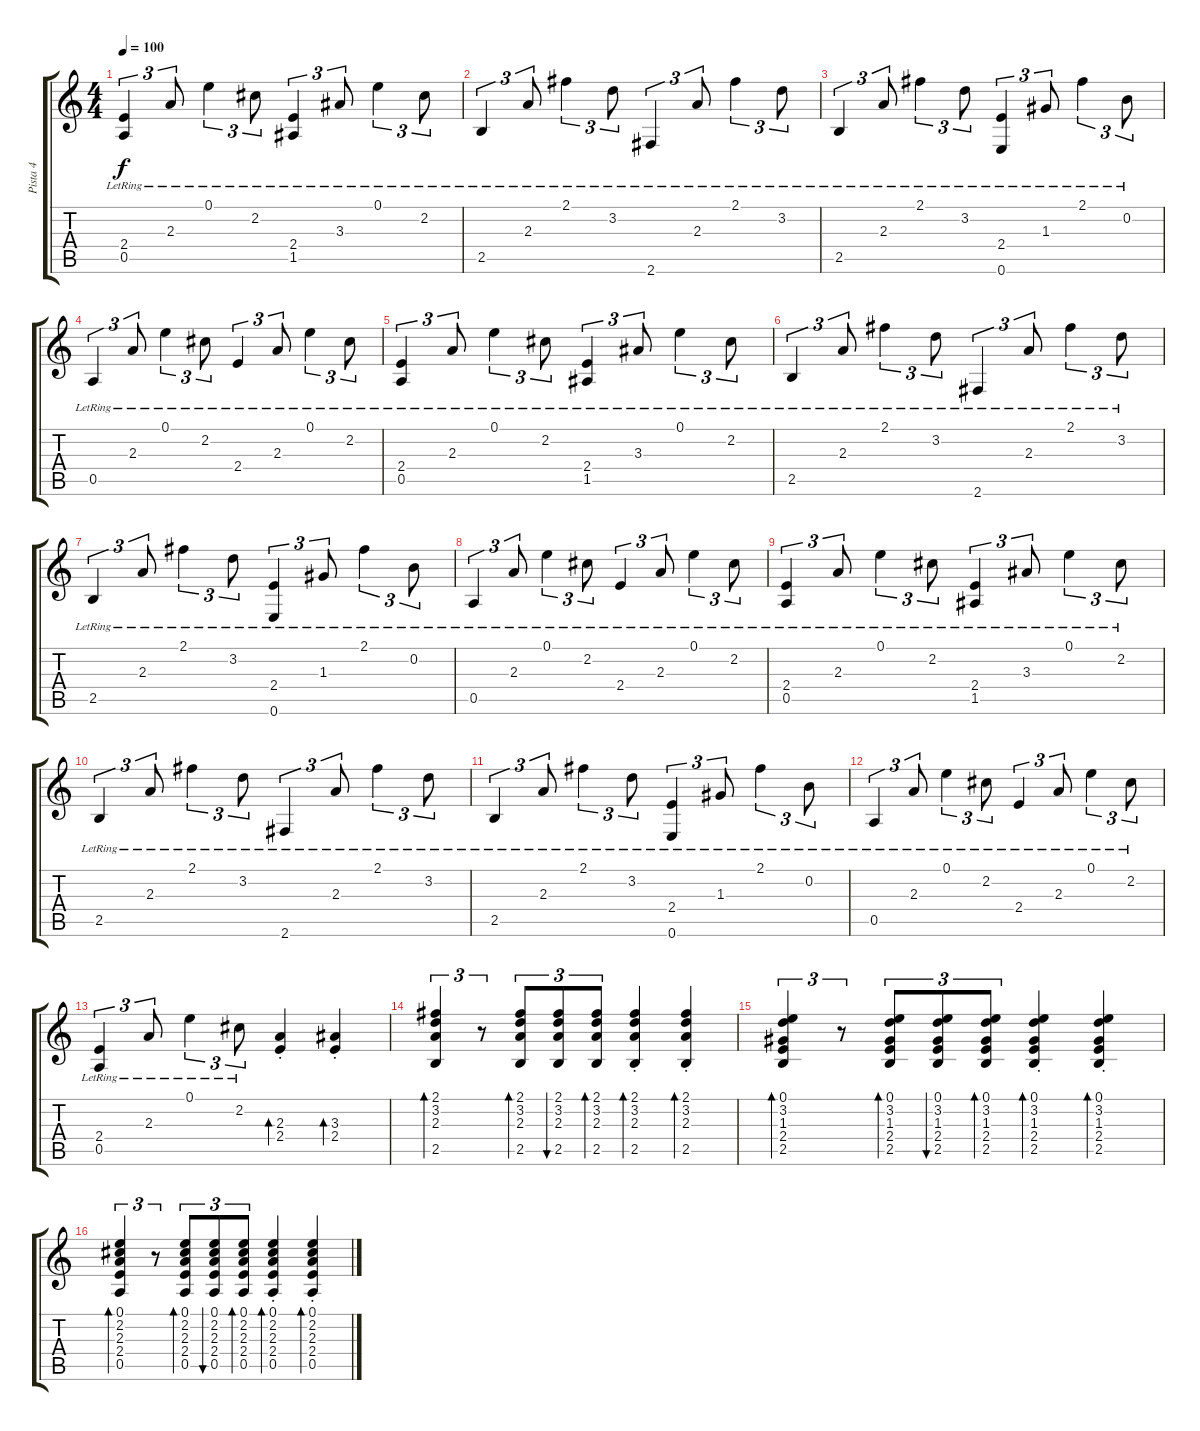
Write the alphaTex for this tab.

\track ("Pista 4" "Pista 4") {instrument acousticguitarsteel}
\staff {score tabs}
\tuning (E4 B3 G3 D3 A2 E2) {hide}
\ts (4 4)
\tempo 100
\clef g2
\ks c
(2.4{lr} 0.5{lr}).4{tu (3 2) dy f} 2.3{lr}.8{tu (3 2)} 0.1{lr}.4{tu (3 2)} 2.2{lr}.8{tu (3 2)} (2.4{lr} 1.5{lr}).4{tu (3 2)} 3.3{lr}.8{tu (3 2)} 0.1{lr}.4{tu (3 2)} 2.2{lr}.8{tu (3 2)} |
2.5{lr}.4{tu (3 2)} 2.3{lr}.8{tu (3 2)} 2.1{lr}.4{tu (3 2)} 3.2{lr}.8{tu (3 2)} 2.6{lr}.4{tu (3 2)} 2.3{lr}.8{tu (3 2)} 2.1{lr}.4{tu (3 2)} 3.2{lr}.8{tu (3 2)} |
2.5{lr}.4{tu (3 2)} 2.3{lr}.8{tu (3 2)} 2.1{lr}.4{tu (3 2)} 3.2{lr}.8{tu (3 2)} (2.4{lr} 0.6{lr}).4{tu (3 2)} 1.3{lr}.8{tu (3 2)} 2.1{lr}.4{tu (3 2)} 0.2{lr}.8{tu (3 2)} |
0.5{lr}.4{tu (3 2)} 2.3{lr}.8{tu (3 2)} 0.1{lr}.4{tu (3 2)} 2.2{lr}.8{tu (3 2)} 2.4{lr}.4{tu (3 2)} 2.3{lr}.8{tu (3 2)} 0.1{lr}.4{tu (3 2)} 2.2{lr}.8{tu (3 2)} |
(2.4{lr} 0.5{lr}).4{tu (3 2)} 2.3{lr}.8{tu (3 2)} 0.1{lr}.4{tu (3 2)} 2.2{lr}.8{tu (3 2)} (2.4{lr} 1.5{lr}).4{tu (3 2)} 3.3{lr}.8{tu (3 2)} 0.1{lr}.4{tu (3 2)} 2.2{lr}.8{tu (3 2)} |
2.5{lr}.4{tu (3 2)} 2.3{lr}.8{tu (3 2)} 2.1{lr}.4{tu (3 2)} 3.2{lr}.8{tu (3 2)} 2.6{lr}.4{tu (3 2)} 2.3{lr}.8{tu (3 2)} 2.1{lr}.4{tu (3 2)} 3.2{lr}.8{tu (3 2)} |
2.5{lr}.4{tu (3 2)} 2.3{lr}.8{tu (3 2)} 2.1{lr}.4{tu (3 2)} 3.2{lr}.8{tu (3 2)} (2.4{lr} 0.6{lr}).4{tu (3 2)} 1.3{lr}.8{tu (3 2)} 2.1{lr}.4{tu (3 2)} 0.2{lr}.8{tu (3 2)} |
0.5{lr}.4{tu (3 2)} 2.3{lr}.8{tu (3 2)} 0.1{lr}.4{tu (3 2)} 2.2{lr}.8{tu (3 2)} 2.4{lr}.4{tu (3 2)} 2.3{lr}.8{tu (3 2)} 0.1{lr}.4{tu (3 2)} 2.2{lr}.8{tu (3 2)} |
(2.4{lr} 0.5{lr}).4{tu (3 2)} 2.3{lr}.8{tu (3 2)} 0.1{lr}.4{tu (3 2)} 2.2{lr}.8{tu (3 2)} (2.4{lr} 1.5{lr}).4{tu (3 2)} 3.3{lr}.8{tu (3 2)} 0.1{lr}.4{tu (3 2)} 2.2{lr}.8{tu (3 2)} |
2.5{lr}.4{tu (3 2)} 2.3{lr}.8{tu (3 2)} 2.1{lr}.4{tu (3 2)} 3.2{lr}.8{tu (3 2)} 2.6{lr}.4{tu (3 2)} 2.3{lr}.8{tu (3 2)} 2.1{lr}.4{tu (3 2)} 3.2{lr}.8{tu (3 2)} |
2.5{lr}.4{tu (3 2)} 2.3{lr}.8{tu (3 2)} 2.1{lr}.4{tu (3 2)} 3.2{lr}.8{tu (3 2)} (2.4{lr} 0.6{lr}).4{tu (3 2)} 1.3{lr}.8{tu (3 2)} 2.1{lr}.4{tu (3 2)} 0.2{lr}.8{tu (3 2)} |
0.5{lr}.4{tu (3 2)} 2.3{lr}.8{tu (3 2)} 0.1{lr}.4{tu (3 2)} 2.2{lr}.8{tu (3 2)} 2.4{lr}.4{tu (3 2)} 2.3{lr}.8{tu (3 2)} 0.1{lr}.4{tu (3 2)} 2.2{lr}.8{tu (3 2)} |
(2.4{lr} 0.5).4{tu (3 2)} 2.3{lr}.8{tu (3 2)} 0.1{lr}.4{tu (3 2)} 2.2{lr}.8{tu (3 2)} (2.3{st} 2.4{st}).4{bd 60} (3.3{st} 2.4{st}).4{bd 60} |
(2.1 3.2 2.3 2.5).4{tu (3 2) bd 30} r.8{tu (3 2)} (2.1 3.2 2.3 2.5).8{tu (3 2) bd 30} (2.1 3.2 2.3 2.5).8{tu (3 2) bu 30} (2.1 3.2 2.3 2.5).8{tu (3 2) bd 30} (2.1{st} 3.2{st} 2.3{st} 2.5{st}).4{bd 30} (2.1{st} 3.2{st} 2.3{st} 2.5{st}).4{bd 30} |
(0.1 3.2 1.3 2.4 2.5).4{tu (3 2) bd 30} r.8{tu (3 2)} (0.1 3.2 1.3 2.4 2.5).8{tu (3 2) bd 30} (0.1 3.2 1.3 2.4 2.5).8{tu (3 2) bu 30} (0.1 3.2 1.3 2.4 2.5).8{tu (3 2) bd 30} (0.1{st} 3.2{st} 1.3{st} 2.4{st} 2.5{st}).4{bd 30} (0.1{st} 3.2{st} 1.3{st} 2.4{st} 2.5{st}).4{bd 30} |
(0.1 2.2 2.3 2.4 0.5).4{tu (3 2) bd 30} r.8{tu (3 2)} (0.1 2.2 2.3 2.4 0.5).8{tu (3 2) bd 30} (0.1 2.2 2.3 2.4 0.5).8{tu (3 2) bu 30} (0.1 2.2 2.3 2.4 0.5).8{tu (3 2) bd 30} (0.1{st} 2.2{st} 2.3{st} 2.4{st} 0.5{st}).4{bd 30} (0.1{st} 2.2{st} 2.3{st} 2.4{st} 0.5{st}).4{bd 30}
